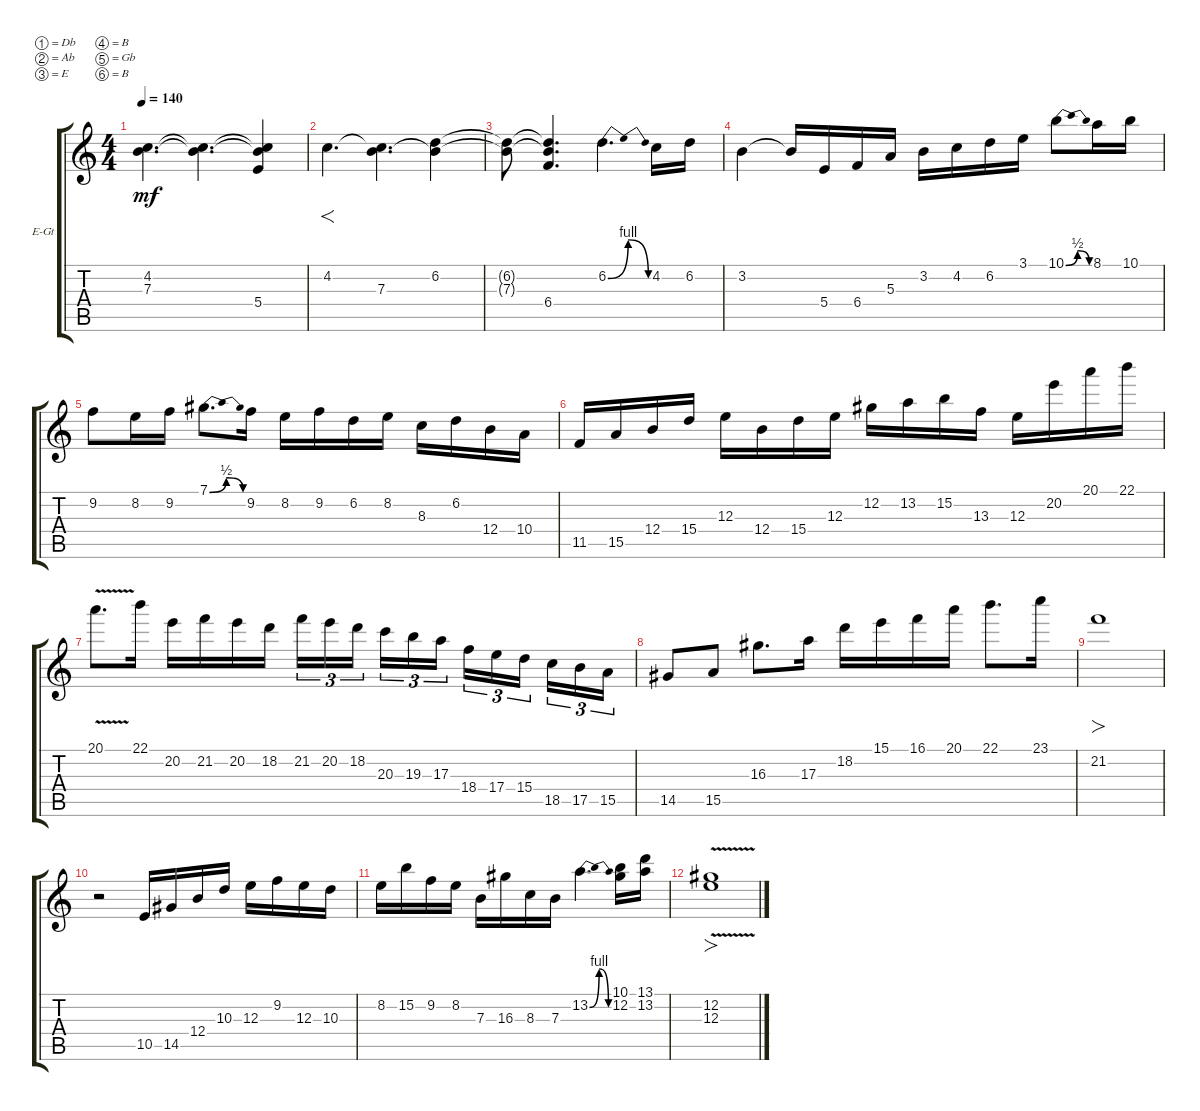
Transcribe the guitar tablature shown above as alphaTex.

\defaultSystemsLayout 4
\bracketExtendMode groupsimilarinstruments
\firstSystemTrackNameOrientation horizontal
\otherSystemsTrackNameOrientation horizontal
\track ("Electric Guitar" "E-Gt") {instrument distortionguitar}
\staff {score tabs}
\tuning (Db4 Ab3 E3 B2 Gb2 B1)
\ts (4 4)
\tempo 140
\clef g2
\ks c
(7.3{t} 4.2{t}).4{d dy mf} (4.2{t} 7.3{t}).4{d} (5.4 7.3{t} 4.2{t}).4 |
4.2.4{f d} (7.3 4.2{t}).4{d} (7.3{t} 6.2).4 |
(6.2{t} 7.3{t}).8 (6.2{t} 7.3{t} 6.4).4{d} 6.2{be (bendrelease 0 0 0.6 4 11.4 4 35.4 0)}.4{d} 4.2.16 6.2.16 |
3.2.4 3.2{t}.16 5.4.16 6.4.16 5.3.16 3.2.16 4.2.16 6.2.16 3.1.16 10.1{be (bendrelease 0 0 10.2 2 20.4 2 30 0)}.8 8.1.16 10.1.16 |
9.2.8 8.2.16 9.2.16 7.1{be (bendrelease 0 0 10.2 2 20.4 2 30 0)}.8{d} 9.2.16 8.2.16 9.2.16 6.2.16 8.2.16 8.3.16 6.2.16 12.4.16 10.4.16 |
11.5.16 15.5.16 12.4.16 15.4.16 12.3.16 12.4.16 15.4.16 12.3.16 12.2.16 13.2.16 15.2.16 13.3.16 12.3.16 20.2.16 20.1.16 22.1.16 |
20.1{v}.8{d} 22.1.16 20.2.16 21.2.16 20.2.16 18.2.16 21.2.16{tu (3 2)} 20.2.16{tu (3 2)} 18.2.16{tu (3 2)} 20.3.16{tu (3 2)} 19.3.16{tu (3 2)} 17.3.16{tu (3 2)} 18.4.16{tu (3 2)} 17.4.16{tu (3 2)} 15.4.16{tu (3 2)} 18.5.16{tu (3 2)} 17.5.16{tu (3 2)} 15.5.16{tu (3 2)} |
14.5.8 15.5.8 16.3.8{d} 17.3.16 18.2.16 15.1.16 16.1.16 20.1.16 22.1.8{d} 23.1.16 |
21.2.1{fo} |
r.2 10.5.16 14.5.16 12.4.16 10.3.16 12.3.16 9.2.16 12.3.16 10.3.16 |
8.2.16 15.2.16 9.2.16 8.2.16 7.3.16 16.3.16 8.3.16 7.3.16 13.2{be (bendrelease 0 0 10.2 4 11.4 4 54 0)}.4{d} (12.2 10.1).16 (13.2 13.1).16 |
(12.3{v} 12.2{v}).1{fo}
